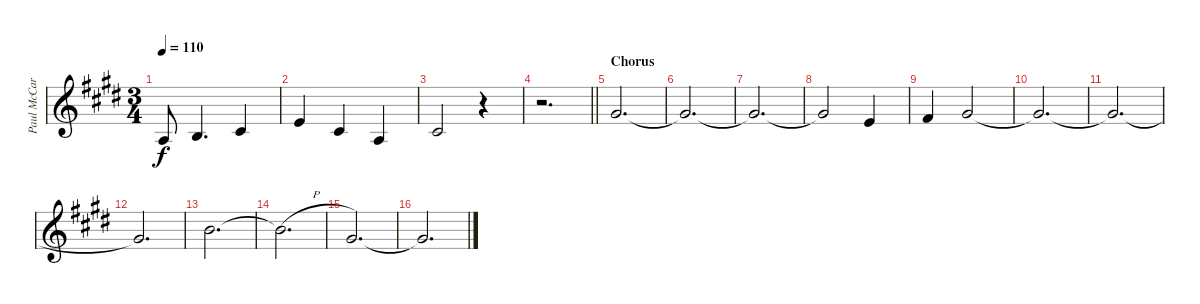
\track ("Paul McCartney's vocals" "Paul McCar") {instrument tenorsax}
\staff {score}
\tuning (E4 B3 G3 D3 A2 E2) {hide}
\ts (3 4)
\tempo 110
\clef g2
\ks e
2.3.8{dy f} 0.2.4{d} 2.2.4 |
0.1.4 2.2.4 2.3.4 |
2.2.2 r.4 |
\barLineRight lightlight
r.2{d} |
\section ("" "Chorus")
4.1.2{d} |
4.1{t}.2{d} |
4.1{t}.2{d} |
4.1{t}.2 0.1.4 |
2.1.4 4.1.2 |
4.1{t}.2{d} |
4.1{t}.2{d} |
4.1{t}.2{d} |
7.1.2{d} |
7.1{h t}.2{d} |
4.1.2{d} |
4.1{t}.2{d}
